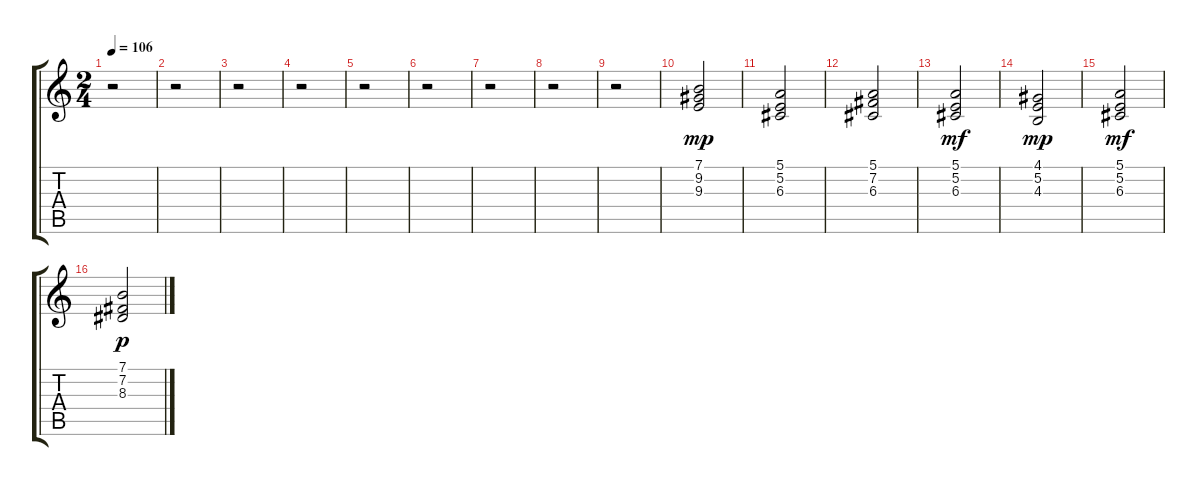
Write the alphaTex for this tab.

\track "" {instrument choiraahs}
\staff {score tabs}
\tuning (E4 B3 G3 D3 A2 E2) {hide}
\ts (2 4)
\tempo 106
\clef g2
\ks c
r.2{dy f} |
r.2 |
r.2 |
r.2 |
r.2 |
r.2 |
r.2 |
r.2 |
r.2 |
(7.1 9.2 9.3).2{dy mp} |
(5.1 5.2 6.3).2 |
(5.1 7.2 6.3).2 |
(5.1 5.2 6.3).2{dy mf} |
(4.1 5.2 4.3).2{dy mp} |
(5.1 5.2 6.3).2{dy mf} |
(7.1 7.2 8.3).2{dy p}
